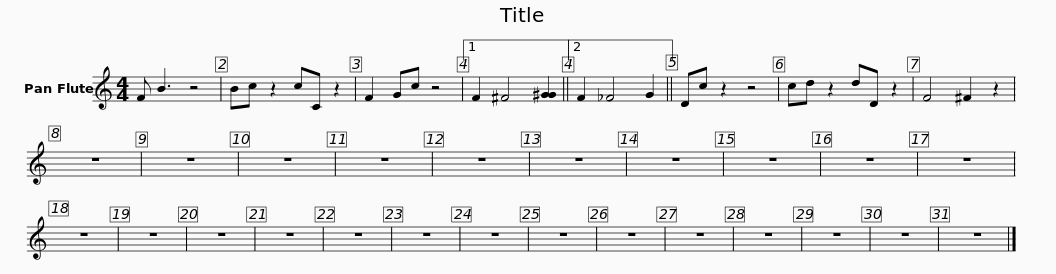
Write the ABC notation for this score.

X:1
L:1/8
M:4/4
I:linebreak $
K:C
V:1 treble
V:1
 F B3 z4 | Bc z2 cC z2 | F2 Gc z4 |1 F2 ^F4 [G^G]2 ||2 F2 _F4 G2 || %5
 Dc z2 z4 | cd z2 dD z2 | F4 ^F2 z2 |$ z8 | z8 | %10
 z8 | z8 | z8 | z8 | z8 | %15
 z8 | z8 | z8 | z8 | z8 | %20
 z8 | z8 | z8 | z8 | z8 | %25
 z8 | z8 | z8 | z8 | z8 |$ %30
 z8 | z8 |] %32
